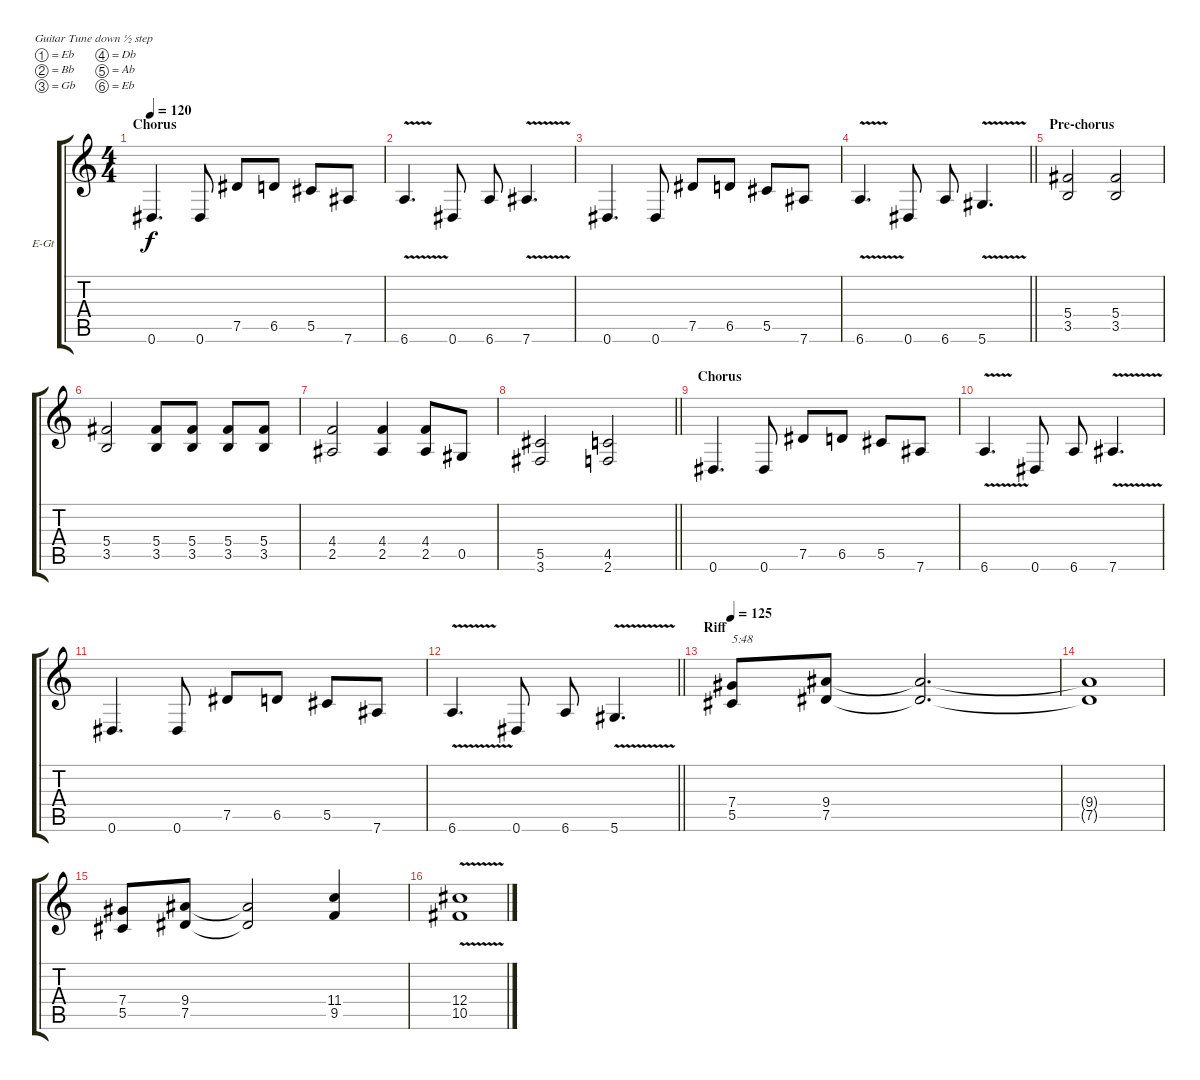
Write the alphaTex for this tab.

\bracketExtendMode groupsimilarinstruments
\firstSystemTrackNameOrientation horizontal
\otherSystemsTrackNameOrientation horizontal
\track ("Tony" "E-Gt") {instrument distortionguitar}
\staff {score tabs}
\tuning (Eb4 Bb3 Gb3 Db3 Ab2 Eb2)
\ts (4 4)
\section ("" "Chorus")
\tempo 120
\clef g2
\ks c
0.6.4{d dy f} 0.6.8 7.5.8 6.5.8 5.5.8 7.6.8 |
6.6{v}.4{d} 0.6.8 6.6.8 7.6{v}.4{d} |
0.6.4{d} 0.6.8 7.5.8 6.5.8 5.5.8 7.6.8 |
\barLineRight lightlight
6.6{v}.4{d} 0.6.8 6.6.8 5.6{v}.4{d} |
\section ("" "Pre-chorus")
(5.4 3.5).2 (5.4 3.5).2 |
(5.4 3.5).2 (5.4 3.5).8 (5.4 3.5).8 (5.4 3.5).8 (5.4 3.5).8 |
(4.4 2.5).2 (4.4 2.5).4 (4.4 2.5).8 0.5.8 |
\barLineRight lightlight
(5.5 3.6).2 (4.5 2.6).2 |
\section ("" " Chorus")
0.6.4{d} 0.6.8 7.5.8 6.5.8 5.5.8 7.6.8 |
6.6{v}.4{d} 0.6.8 6.6.8 7.6{v}.4{d} |
0.6.4{d} 0.6.8 7.5.8 6.5.8 5.5.8 7.6.8 |
\barLineRight lightlight
6.6{v}.4{d} 0.6.8 6.6.8 5.6{v}.4{d} |
\section ("" "Riff")
\tempo 125
(7.4 5.5).8{txt "5:48"} (9.4 7.5).8 (9.4{t} 7.5{t}).2{d} |
(9.4{t} 7.5{t}).1 |
(7.4 5.5).8 (9.4 7.5).8 (9.4{t} 7.5{t}).2 (11.4 9.5).4 |
(12.4 10.5{v}).1
